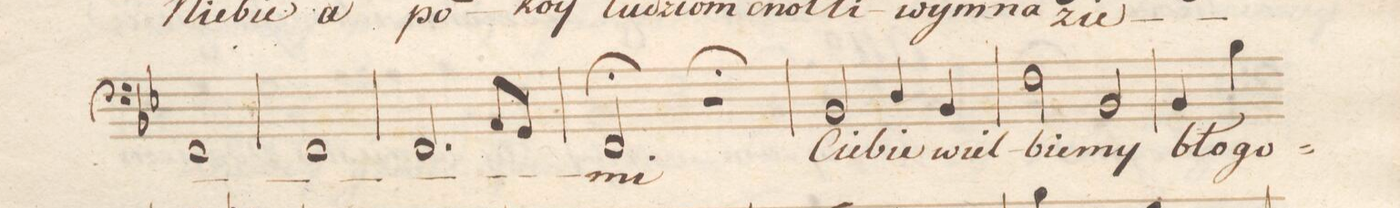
**kern	**text	**dynam
*I"Basso	*	*
*clefF4	*	*
*k[b-e-]	*	*
*met(c)	*	*
*M4/4	*	*
1FF/	.	.
=11	=11	=11
1FF/	.	.
=12	=12	=12
2.FF/	.	.
8AA/L	.	.
8GG/J	.	.
=13	=13	=13
2FF;/	-mi	.
2r;	.	.
=14	=14	=14
2BB-/	Cie-	.
4D/	-bie	.
4BB-/	wiel-	.
=15	=15	=15
2F\	-bie-	.
2BB-/	-my	.
=16	=16	=16
4BB-/	bło-	.
4B-\	-go-	.
*-	*-	*-
